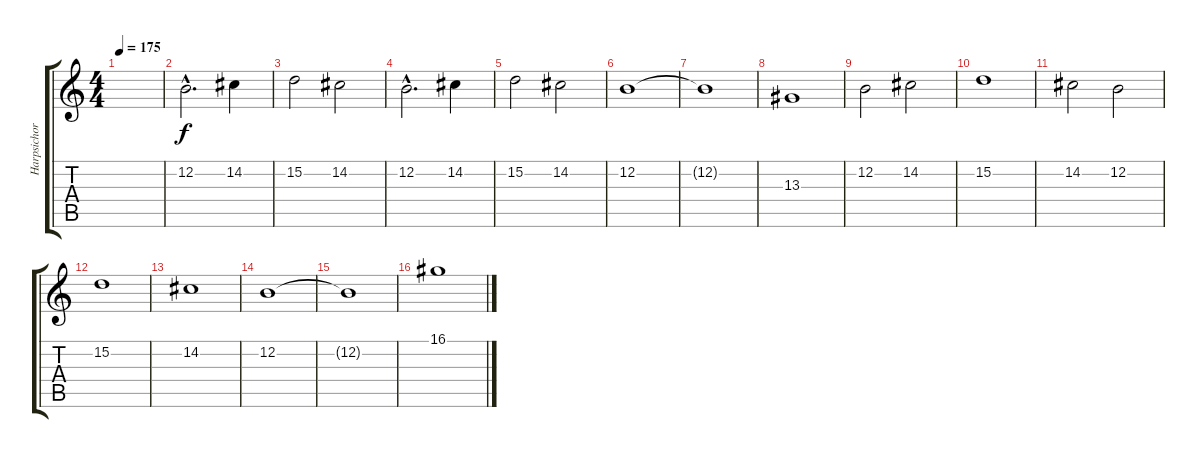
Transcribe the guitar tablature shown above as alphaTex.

\track ("Harpsichord" "Harpsichor") {instrument harpsichord}
\staff {score tabs}
\tuning (E4 B3 G3 D3 A2 D2) {hide}
\ts (4 4)
\tempo 175
\clef g2
\ks c
|
12.2{hac}.2{d volume 9 instrument synthstrings1} 14.2.4 |
15.2.2 14.2.2 |
12.2{hac}.2{d volume 9 instrument synthstrings1} 14.2.4 |
15.2.2 14.2.2 |
12.2.1 |
12.2{t}.1 |
13.3.1 |
12.2.2{volume 9 instrument synthstrings1} 14.2.2 |
15.2.1{volume 9 instrument synthstrings1} |
14.2.2 12.2.2 |
15.2.1{volume 9 instrument synthstrings1} |
14.2.1 |
12.2.1{volume 9 instrument synthstrings1} |
12.2{t}.1 |
16.1.1
